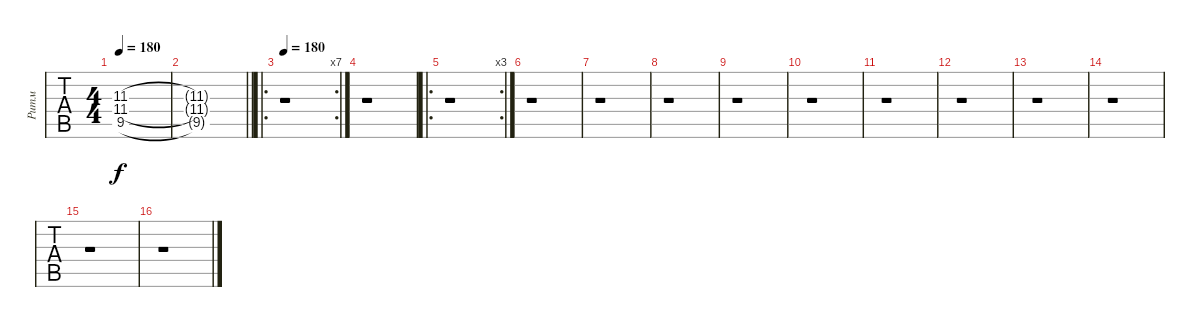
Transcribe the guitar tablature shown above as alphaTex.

\track ("Ритм" "Ритм") {instrument distortionguitar}
\staff {tabs}
\tuning (E4 B3 G3 D3 A2 E2) {hide}
\ts (4 4)
\tempo 180
\clef g2
\ks c
(11.3 11.4 9.5).1{dy f} |
\barLineRight lightlight
(11.3{t} 11.4{t} 9.5{t}).1 |
\ro
\rc 7
\tempo 180
r.1 |
r.1 |
\ro
\rc 3
r.1 |
r.1 |
r.1 |
r.1 |
r.1 |
r.1 |
r.1 |
r.1 |
r.1 |
r.1 |
r.1 |
r.1
